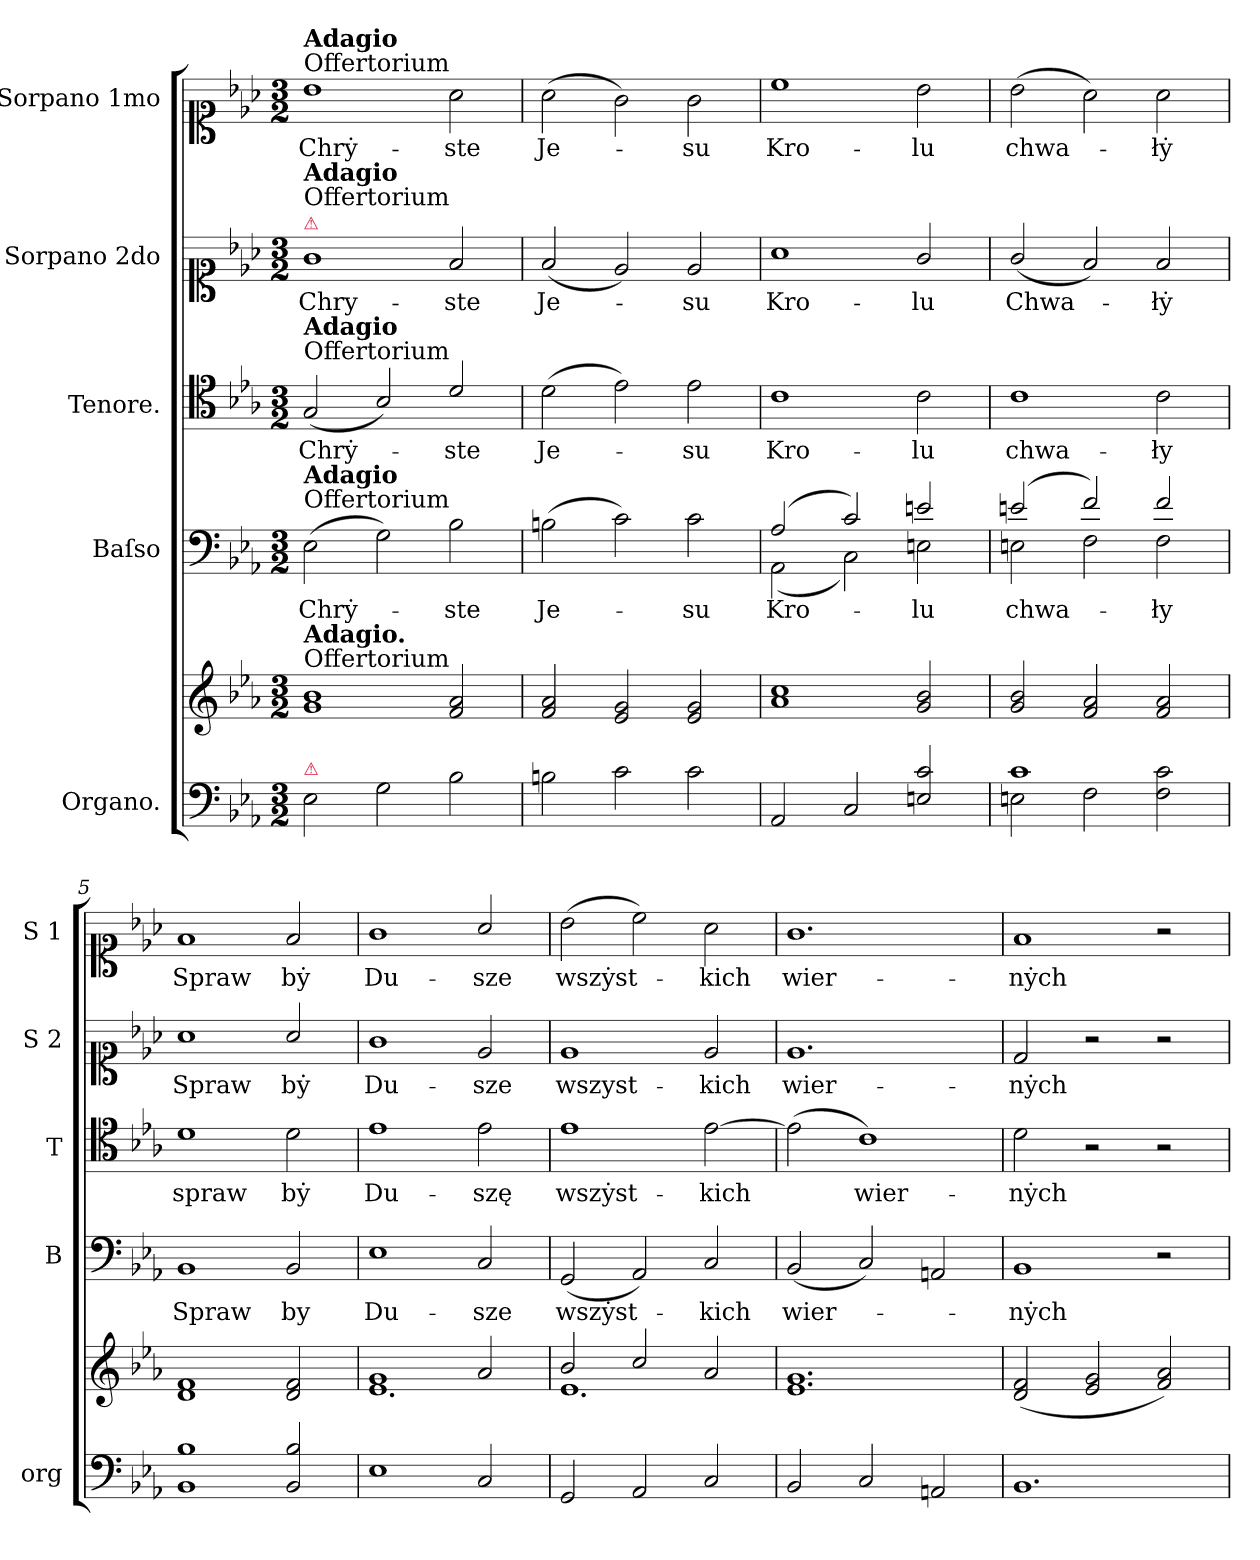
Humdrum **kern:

**kern	**kern	**dynam	**kern	**text	**kern	**text	**kern	**text	**kern	**text
*part5	*part5	*part5	*part4	*part4	*part3	*part3	*part2	*part2	*part1	*part1
*staff6	*staff5	*staff5/6	*staff4	*staff4	*staff3	*staff3	*staff2	*staff2	*staff1	*staff1
*I"Organo.	*	*	*I"Baſso	*	*I"Tenore.	*	*I"Sorpano 2do	*	*I"Sorpano 1mo	*
*I'org	*	*	*I'B	*	*I'T	*	*I'S 2	*	*I'S 1	*
*clefF4	*clefG2	*	*clefF4	*	*clefC4	*	*clefC1	*	*clefC1	*
*k[b-e-a-]	*k[b-e-a-]	*	*k[b-e-a-]	*	*k[b-e-a-]	*	*k[b-e-a-]	*	*k[b-e-a-]	*
*E-:	*E-:	*	*E-:	*	*E-:	*	*E-:	*	*E-:	*
*M3/2	*M3/2	*	*M3/2	*	*M3/2	*	*M3/2	*	*M3/2	*
=1	=1	=1	=1	=1	=1	=1	=1	=1	=1	=1
!	!	!	!	!	!	!	!	!	!LO:TX:a:t=Offertorium	!
!	!	!	!	!	!	!	!	!	!LO:TX:a:B:t=Adagio	!
!	!	!	!	!	!	!	!LO:TX:a:color=crimson:t=⚠	!	!	!
!	!	!	!	!	!	!	!LO:TX:a:t=Offertorium	!	!	!
!	!	!	!	!	!	!	!LO:TX:a:B:t=Adagio	!	!	!
!	!	!	!	!	!LO:TX:a:t=Offertorium	!	!	!	!	!
!	!	!	!	!	!LO:TX:a:B:t=Adagio	!	!	!	!	!
!	!	!	!LO:TX:a:t=Offertorium	!	!	!	!	!	!	!
!	!	!	!LO:TX:a:B:t=Adagio	!	!	!	!	!	!	!
!	!LO:TX:a:t=Offertorium	!	!	!	!	!	!	!	!	!
!	!LO:TX:a:B:t=Adagio.	!	!	!	!	!	!	!	!	!
!LO:TX:a:color=crimson:t=⚠	!	!	!	!	!	!	!	!	!	!
!	!	!LO:DY:b=2	!	!	!	!	!	!	!	!
2E-\	1g 1b-	pia&colon;	(2E-\	Chrẏ-	(>2G/	Chrẏ-	1g	Chry-	1b-	Chrẏ-
2G\	.	.	2G\)	.	2B-/)	.	.	.	.	.
2B-\	2f/ 2a-/	.	2B-\	-ste	2d/	-ste	2f/	-ste	2a-\	-ste
=2	=2	=2	=2	=2	=2	=2	=2	=2	=2	=2
2Bn\	2f/ 2a-/	.	(2Bn\	Je-	(2d\	Je-	(>2f/	Je-	(2a-\	Je-
2c\	2e-/ 2g/	.	2c\)	.	2e-\)	.	2e-/)	.	2g\)	.
2c\	2e-/ 2g/	.	2c\	-su	2e-\	-su	2e-/	-su	2g\	-su
=3	=3	=3	=3	=3	=3	=3	=3	=3	=3	=3
*	*	*	*^	*	*	*	*	*	*	*
2AA-/	1a- 1cc	.	(2A-/	(>2AA-\	Kro-	1c	Kro-	1a-	Kro-	1cc	Kro-
2C/	.	.	2c/)	2C\)	.	.	.	.	.	.	.
2En/ 2c/	2g/ 2b-/	.	2en/	2En\	-lu	2c\	-lu	2g/	-lu	2b-\	-lu
=4	=4	=4	=4	=4	=4	=4	=4	=4	=4	=4	=4
*^	*	*	*	*	*	*	*	*	*	*	*
1c	2En\	2g/ 2b-/	.	(2en/	2En\	chwa-	1c	chwa-	(>2g/	Chwa-	(2b-\	chwa-
.	2F\	2f/ 2a-/	.	2f/)	2F\	.	.	.	2f/)	.	2a-\)	.
2F\ 2c\	2rGGyy	2f/ 2a-/	.	2f/	2F\	-ły	2c\	-ły	2f/	-łẏ	2a-\	-łẏ
=5	=5	=5	=5	=5	=5	=5	=5	=5	=5	=5	=5	=5
!	!	!	!LO:DY:b=2	!	!	!	!	!	!	!	!	!
*v	*v	*	*	*v	*v	*	*	*	*	*	*	*
1BB- 1B-	1d 1f	for	1BB-	Spraw	1d	spraw	1a-	Spraw	1f	Spraw
2BB-/ 2B-/	2d/ 2f/	.	2BB-/	by	2d\	bẏ	2a-/	bẏ	2f/	bẏ
=6	=6	=6	=6	=6	=6	=6	=6	=6	=6	=6
*	*^	*	*	*	*	*	*	*	*	*
1E-	1g	1.e-	.	1E-	Du-	1e-	Du-	1g	Du-	1g	Du-
2C/	2a-/	.	.	2C/	-sze	2e-\	-szę	2e-/	-sze	2a-/	-sze
=7	=7	=7	=7	=7	=7	=7	=7	=7	=7	=7	=7
2GG/	2b-/	1.e-	.	(2GG/	wszẏst-	1e-	wszẏst-	1e-	wszyst-	(2b-\	wszẏst-
2AA-/	2cc/	.	.	2AA-/)	.	.	.	.	.	2cc\)	.
2C/	2a-/	.	.	2C/	-kich	[2e-\	-kich	2e-/	-kich	2a-\	-kich
*	*v	*v	*	*	*	*	*	*	*	*	*
=8	=8	=8	=8	=8	=8	=8	=8	=8	=8	=8
2BB-/	1.e- 1.g	.	(2BB-/	wier-	(2e-\]	.	1.e-	wier-	1.g	wier-
2C/	.	.	2C/)	.	1c)	wier-	.	.	.	.
2AAn/	.	.	2AAn/	.	.	.	.	.	.	.
=9	=9	=9	=9	=9	=9	=9	=9	=9	=9	=9
1.BB-	(>2d/ 2f/	.	1BB-	-nẏch	2d\	-nẏch	2d/	-nẏch	1f	-nẏch
.	2e-/ 2g/	.	.	.	2r	.	2r	.	.	.
.	2f/ 2a-/)	.	2r	.	2r	.	2r	.	2r	.
=	=	=	=	=	=	=	=	=	=	=
*-	*-	*-	*-	*-	*-	*-	*-	*-	*-	*-
